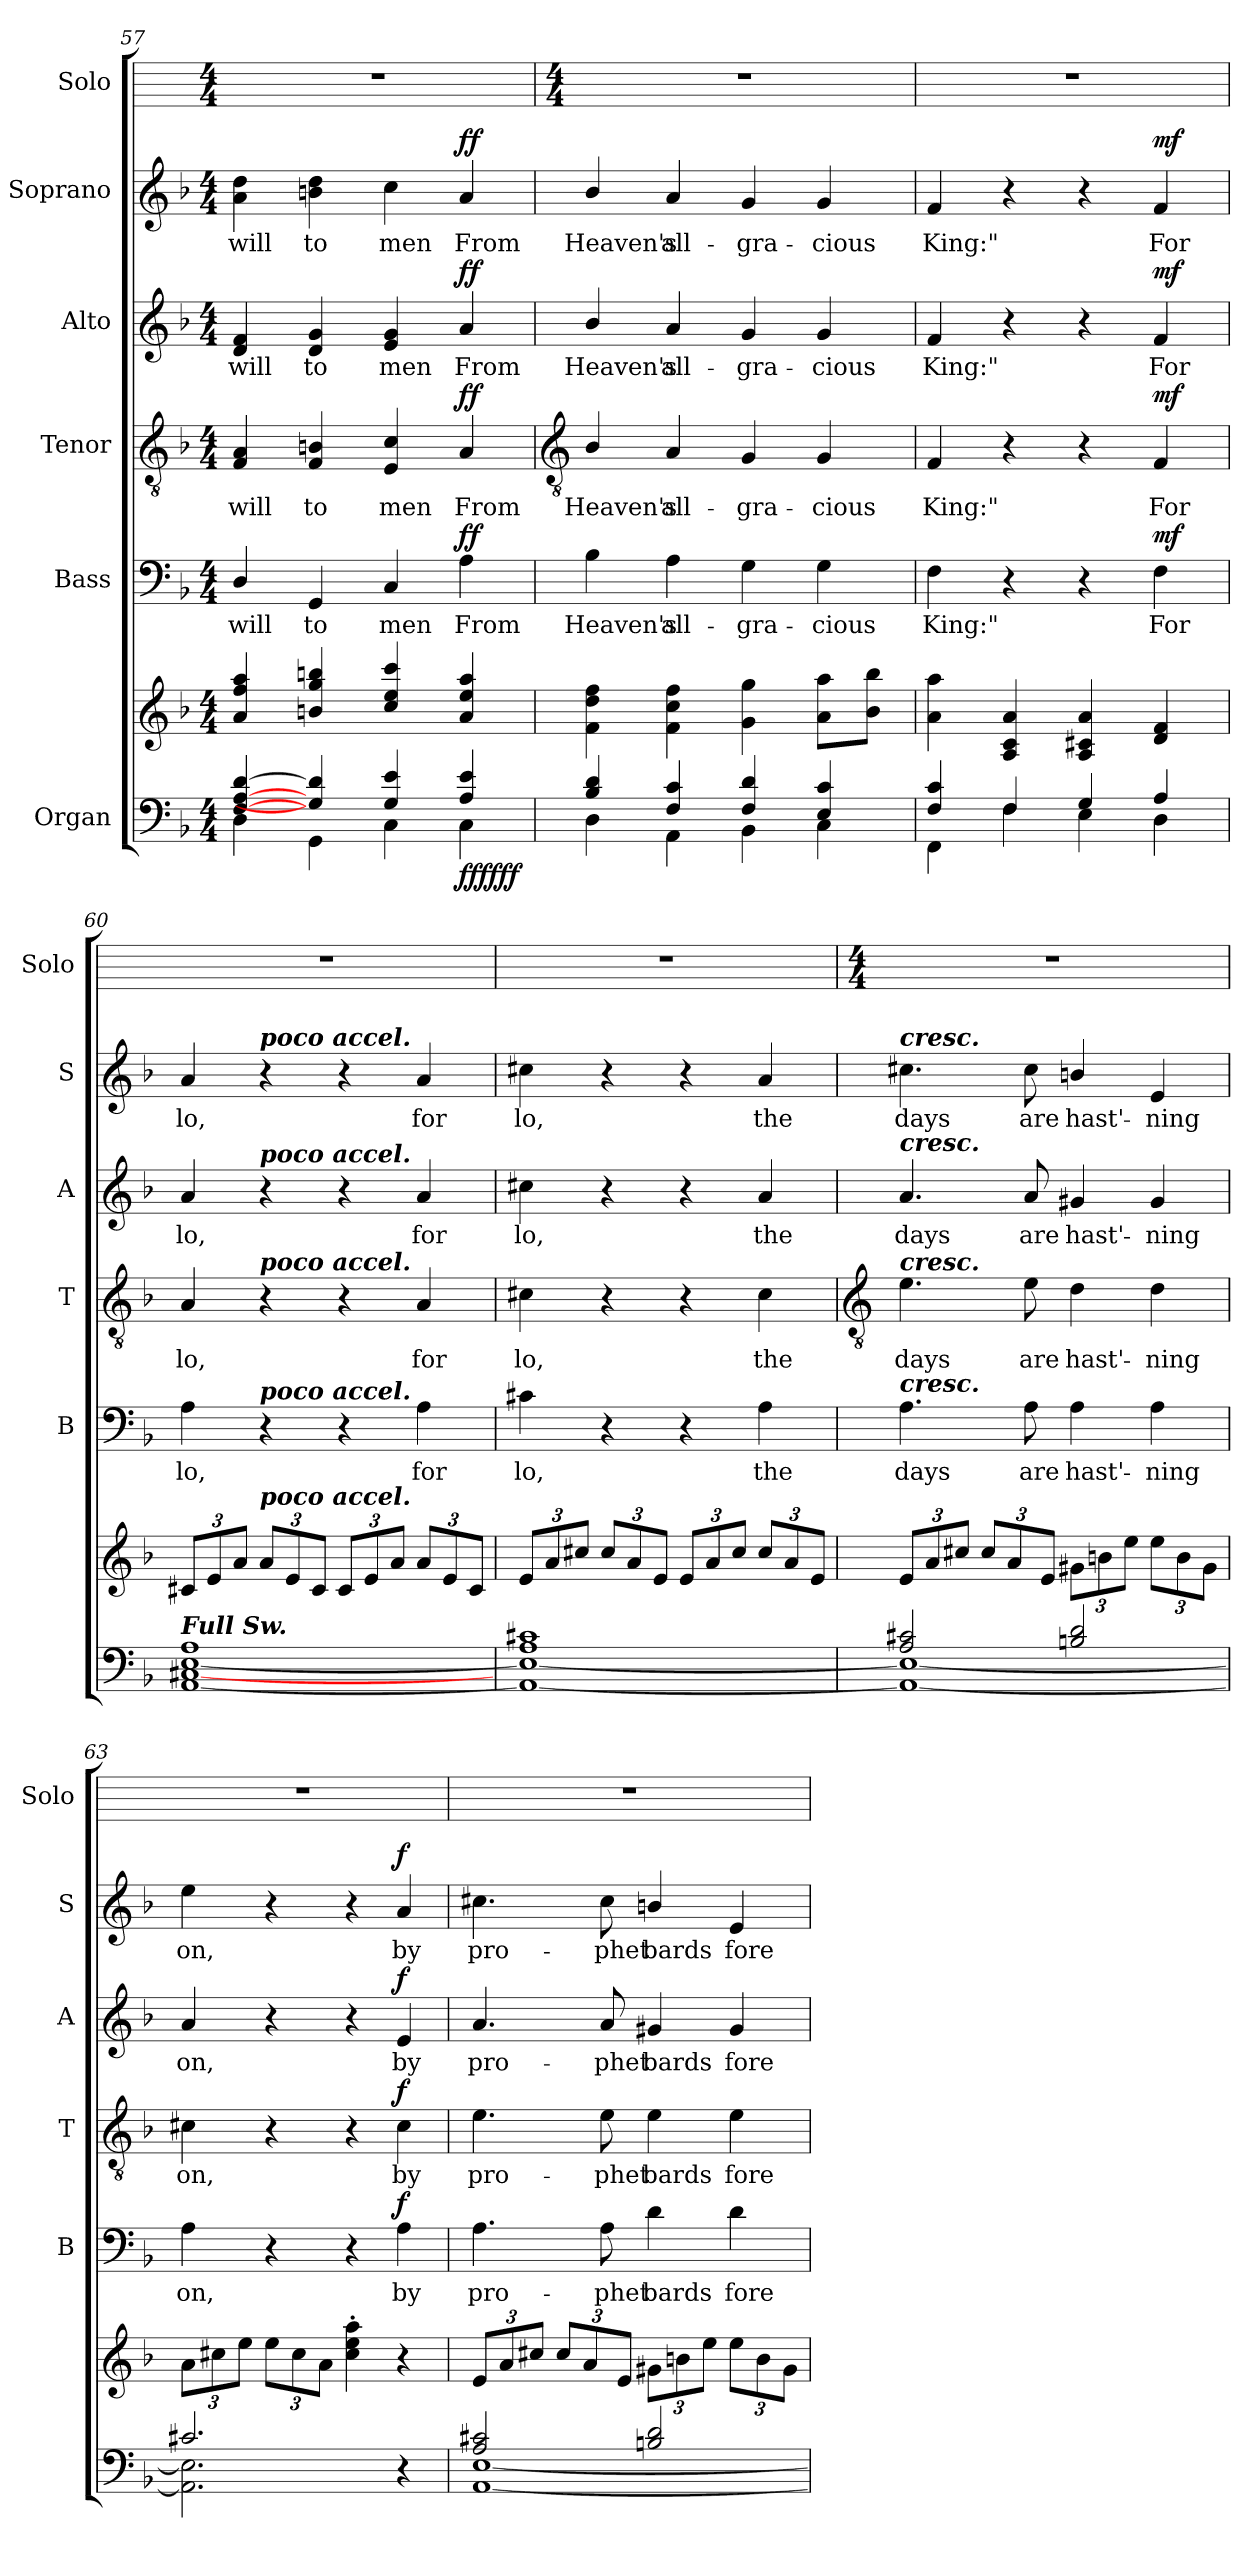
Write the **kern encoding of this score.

**kern	**kern	**dynam	**kern	**text	**dynam	**kern	**text	**dynam	**kern	**text	**dynam	**kern	**text	**dynam	**kern
*part6	*part6	*part6	*part5	*part5	*part5	*part4	*part4	*part4	*part3	*part3	*part3	*part2	*part2	*part2	*part1
*staff7	*staff6	*staff6/7	*staff5	*staff5	*staff5	*staff4	*staff4	*staff4	*staff3	*staff3	*staff3	*staff2	*staff2	*staff2	*staff1
*I"Organ	*	*	*I"Bass	*	*	*I"Tenor	*	*	*I"Alto	*	*	*I"Soprano	*	*	*I"Solo
*	*	*	*I'B	*	*	*I'T	*	*	*I'A	*	*	*I'S	*	*	*I'Solo
*clefF4	*clefG2	*	*clefF4	*	*	*clefGv2	*	*	*clefG2	*	*	*clefG2	*	*	*
*k[b-]	*k[b-]	*	*k[b-]	*	*	*k[b-]	*	*	*k[b-]	*	*	*k[b-]	*	*	*
*F:	*F:	*	*F:	*	*	*F:	*	*	*F:	*	*	*F:	*	*	*
*M4/4	*M4/4	*	*M4/4	*	*	*M4/4	*	*	*M4/4	*	*	*M4/4	*	*	*M4/4
=57	=57	=57	=57	=57	=57	=57	=57	=57	=57	=57	=57	=57	=57	=57	=57
*^	*^	*	*	*	*	*	*	*	*	*	*	*	*	*	*
!	!	!	!	!	!	!LO:LY:b	!	!	!LO:LY:b	!	!	!LO:LY:b	!	!	!LO:LY:b	!	!
[4F/ [4A/ [4d/	4D\	4a 4ff 4aa	1ryy	.	4D/	-will	.	4F 4A	-will	.	4d 4f	-will	.	4a 4dd	-will	.	1r
!	!	!	!	!	!	!LO:LY:b	!	!	!LO:LY:b	!	!	!LO:LY:b	!	!	!LO:LY:b	!	!
4G/] 4d/]	4GG\	4bn 4gg 4bbn	.	.	4GG	to	.	4F 4Bn	to	.	4d 4g	to	.	4bn 4dd	to	.	.
!	!	!	!	!	!	!LO:LY:b	!	!	!LO:LY:b	!	!	!LO:LY:b	!	!	!LO:LY:b	!	!
4G/ 4e/	4C\	4cc 4ee 4ccc	.	.	4C	men	.	4E 4c	men	.	4e 4g	men	.	4cc	men	.	.
!	!	!	!	!LO:DY:b=2	!	!LO:LY:b	!	!	!LO:LY:b	!	!	!LO:LY:b	!	!	!LO:LY:b	!	!
!	!	!	!	!LO:DY:n=1:b=2	!	!	!	!	!	!	!	!	!	!	!	!	!
!	!	!	!	!LO:DY:n=2:b	!	!	!LO:DY:b	!	!	!LO:DY:b	!	!	!LO:DY:b	!	!	!LO:DY:b	!
4A/ 4e/	4C\	4a 4ee 4aa	.	ff ff ff	4A	From	ff	4A	From	ff	4a	From	ff	4a	From	ff	.
*	*	*v	*v	*	*	*	*	*	*	*	*	*	*	*	*	*	*
!!LO:LB:g=z
=58	=58	=58	=58	=58	=58	=58	=58	=58	=58	=58	=58	=58	=58	=58	=58	=58
*	*	*	*	*	*	*	*clefGv2	*	*	*	*	*	*	*	*	*
*	*	*	*	*	*	*	*	*	*	*	*	*	*	*	*	*M4/4
!	!	!	!	!	!LO:LY:b	!	!	!LO:LY:b	!	!	!LO:LY:b	!	!	!LO:LY:b	!	!
4B-/ 4d/	4D\	4f 4dd 4ff	.	4B-	Heaven's	.	4B-/	Heaven's	.	4b-/	Heaven's	.	4b-/	Heaven's	.	1r
!	!	!	!	!	!LO:LY:b	!	!	!LO:LY:b	!	!	!LO:LY:b	!	!	!LO:LY:b	!	!
4F/ 4c/	4AA\	4f 4cc 4ff	.	4A	all-	.	4A	all-	.	4a	all-	.	4a	all-	.	.
!	!	!	!	!	!LO:LY:b	!	!	!LO:LY:b	!	!	!LO:LY:b	!	!	!LO:LY:b	!	!
4F/ 4d/	4BB-\	4g 4gg	.	4G	-gra-	.	4G	-gra-	.	4g	-gra-	.	4g	-gra-	.	.
!	!	!	!	!	!LO:LY:b	!	!	!LO:LY:b	!	!	!LO:LY:b	!	!	!LO:LY:b	!	!
4E/ 4c/	4C\	8a 8aaL	.	4G	-cious	.	4G	-cious	.	4g	-cious	.	4g	-cious	.	.
.	.	8b- 8bb-J	.	.	.	.	.	.	.	.	.	.	.	.	.	.
=59	=59	=59	=59	=59	=59	=59	=59	=59	=59	=59	=59	=59	=59	=59	=59	=59
!	!	!	!	!	!LO:LY:b	!	!	!LO:LY:b	!	!	!LO:LY:b	!	!	!LO:LY:b	!	!
4F/ 4c/	4FF\	4a 4aa	.	4F	King:"	.	4F	King:"	.	4f	King:"	.	4f	King:"	.	1r
!	!	!	!LO:DY:b=2	!	!	!	!	!	!	!	!	!	!	!	!	!
!	!	!	!LO:DY:n=1:b=2	!	!	!	!	!	!	!	!	!	!	!	!	!
!	!	!	!LO:DY:n=2:b	!	!	!	!	!	!	!	!	!	!	!	!	!
4F/	4F\	4A 4c 4a	mf mf mf	4r	.	.	4r	.	.	4r	.	.	4r	.	.	.
4G/	4E\	4A 4c#X 4a	.	4r	.	.	4r	.	.	4r	.	.	4r	.	.	.
!	!	!	!	!	!LO:LY:b	!LO:DY:b	!	!LO:LY:b	!LO:DY:b	!	!LO:LY:b	!LO:DY:b	!	!LO:LY:b	!LO:DY:b	!
4A/	4D\	4d 4f	.	4F	For	mf	4F	For	mf	4f	For	mf	4f	For	mf	.
=60	=60	=60	=60	=60	=60	=60	=60	=60	=60	=60	=60	=60	=60	=60	=60	=60
!LO:TX:a:Bi:t=Full Sw.	!	!	!	!	!	!	!	!	!	!	!	!	!	!	!	!
!	!	!	!	!	!LO:LY:b	!	!	!LO:LY:b	!	!	!LO:LY:b	!	!	!LO:LY:b	!	!
1A/	[1AA\ [1C#X\ [1E\	12c#XL	.	4A	lo,	.	4A	lo,	.	4a	lo,	.	4a	lo,	.	1r
.	.	12e	.	.	.	.	.	.	.	.	.	.	.	.	.	.
.	.	12aJ	.	.	.	.	.	.	.	.	.	.	.	.	.	.
!	!	!	!	!	!	!	!	!	!	!	!	!	!LO:TX:a:Bi:t=poco accel.	!	!	!
!	!	!	!	!	!	!	!	!	!	!LO:TX:a:Bi:t=poco accel.	!	!	!	!	!	!
!	!	!	!	!	!	!	!LO:TX:a:Bi:t=poco accel.	!	!	!	!	!	!	!	!	!
!	!	!	!	!LO:TX:a:Bi:t=poco accel.	!	!	!	!	!	!	!	!	!	!	!	!
!	!	!LO:TX:a:Bi:t=poco accel.	!	!	!	!	!	!	!	!	!	!	!	!	!	!
.	.	12aL	.	4r	.	.	4r	.	.	4r	.	.	4r	.	.	.
.	.	12e	.	.	.	.	.	.	.	.	.	.	.	.	.	.
.	.	12c#J	.	.	.	.	.	.	.	.	.	.	.	.	.	.
.	.	12c#L	.	4r	.	.	4r	.	.	4r	.	.	4r	.	.	.
.	.	12e	.	.	.	.	.	.	.	.	.	.	.	.	.	.
.	.	12aJ	.	.	.	.	.	.	.	.	.	.	.	.	.	.
!	!	!	!	!	!LO:LY:b	!	!	!LO:LY:b	!	!	!LO:LY:b	!	!	!LO:LY:b	!	!
.	.	12aL	.	4A	for	.	4A	for	.	4a	for	.	4a	for	.	.
.	.	12e	.	.	.	.	.	.	.	.	.	.	.	.	.	.
.	.	12c#J	.	.	.	.	.	.	.	.	.	.	.	.	.	.
=61	=61	=61	=61	=61	=61	=61	=61	=61	=61	=61	=61	=61	=61	=61	=61	=61
!	!	!	!	!	!LO:LY:b	!	!	!LO:LY:b	!	!	!LO:LY:b	!	!	!LO:LY:b	!	!
1A/ 1c#X/	1AA\_ 1E\_	12eL	.	4c#X	lo,	.	4c#X	lo,	.	4cc#X	lo,	.	4cc#X	lo,	.	1r
.	.	12a	.	.	.	.	.	.	.	.	.	.	.	.	.	.
.	.	12cc#XJ	.	.	.	.	.	.	.	.	.	.	.	.	.	.
.	.	12cc#L	.	4r	.	.	4r	.	.	4r	.	.	4r	.	.	.
.	.	12a	.	.	.	.	.	.	.	.	.	.	.	.	.	.
.	.	12eJ	.	.	.	.	.	.	.	.	.	.	.	.	.	.
.	.	12eL	.	4r	.	.	4r	.	.	4r	.	.	4r	.	.	.
.	.	12a	.	.	.	.	.	.	.	.	.	.	.	.	.	.
.	.	12cc#J	.	.	.	.	.	.	.	.	.	.	.	.	.	.
!	!	!	!	!	!LO:LY:b	!	!	!LO:LY:b	!	!	!LO:LY:b	!	!	!LO:LY:b	!	!
.	.	12cc#L	.	4A	the	.	4c#	the	.	4a	the	.	4a	the	.	.
.	.	12a	.	.	.	.	.	.	.	.	.	.	.	.	.	.
.	.	12eJ	.	.	.	.	.	.	.	.	.	.	.	.	.	.
!!LO:LB:g=z
=62	=62	=62	=62	=62	=62	=62	=62	=62	=62	=62	=62	=62	=62	=62	=62	=62
*	*	*	*	*	*	*	*clefGv2	*	*	*	*	*	*	*	*	*
*	*	*	*	*	*	*	*	*	*	*	*	*	*	*	*	*M4/4
!	!	!	!	!	!	!	!	!	!	!	!	!	!LO:TX:a:Bi:t=cresc.	!	!	!
!	!	!	!	!	!	!	!	!	!	!LO:TX:a:Bi:t=cresc.	!	!	!	!	!	!
!	!	!	!	!	!	!	!LO:TX:a:Bi:t=cresc.	!	!	!	!	!	!	!	!	!
!	!	!	!	!LO:TX:a:Bi:t=cresc.	!	!	!	!	!	!	!	!	!	!	!	!
!	!	!	!	!	!LO:LY:b	!	!	!LO:LY:b	!	!	!LO:LY:b	!	!	!LO:LY:b	!	!
2A/ 2c#X/	1AA\_ 1E\_	12eL	.	4.A	days	.	4.e	days	.	4.a	days	.	4.cc#X	days	.	1r
.	.	12a	.	.	.	.	.	.	.	.	.	.	.	.	.	.
.	.	12cc#XJ	.	.	.	.	.	.	.	.	.	.	.	.	.	.
.	.	12cc#L	.	.	.	.	.	.	.	.	.	.	.	.	.	.
.	.	12a	.	.	.	.	.	.	.	.	.	.	.	.	.	.
!	!	!	!	!	!LO:LY:b	!	!	!LO:LY:b	!	!	!LO:LY:b	!	!	!LO:LY:b	!	!
.	.	.	.	8A	are	.	8e	are	.	8a	are	.	8cc#	are	.	.
.	.	12eJ	.	.	.	.	.	.	.	.	.	.	.	.	.	.
!	!	!	!	!	!LO:LY:b	!	!	!LO:LY:b	!	!	!LO:LY:b	!	!	!LO:LY:b	!	!
2Bn/ 2d/	.	12g#XL	.	4A\	hast'-	.	4d\	hast'-	.	4g#X/	hast'-	.	4bn/	hast'-	.	.
.	.	12bn	.	.	.	.	.	.	.	.	.	.	.	.	.	.
.	.	12eeJ	.	.	.	.	.	.	.	.	.	.	.	.	.	.
!	!	!	!	!	!LO:LY:b	!	!	!LO:LY:b	!	!	!LO:LY:b	!	!	!LO:LY:b	!	!
.	.	12eeL	.	4A	-ning	.	4d	-ning	.	4g#	-ning	.	4e	-ning	.	.
.	.	12b	.	.	.	.	.	.	.	.	.	.	.	.	.	.
.	.	12g#J	.	.	.	.	.	.	.	.	.	.	.	.	.	.
=63	=63	=63	=63	=63	=63	=63	=63	=63	=63	=63	=63	=63	=63	=63	=63	=63
!	!	!	!	!	!LO:LY:b	!	!	!LO:LY:b	!	!	!LO:LY:b	!	!	!LO:LY:b	!	!
2.c#X/	2.AA\] 2.E\]	12aL	.	4A	on,	.	4c#X	on,	.	4a	on,	.	4ee	on,	.	1r
.	.	12cc#X	.	.	.	.	.	.	.	.	.	.	.	.	.	.
.	.	12eeJ	.	.	.	.	.	.	.	.	.	.	.	.	.	.
.	.	12eeL	.	4r	.	.	4r	.	.	4r	.	.	4r	.	.	.
.	.	12cc#	.	.	.	.	.	.	.	.	.	.	.	.	.	.
.	.	12aJ	.	.	.	.	.	.	.	.	.	.	.	.	.	.
.	.	4cc#' 4ee' 4aa'	.	4r	.	.	4r	.	.	4r	.	.	4r	.	.	.
!	!	!	!	!	!LO:LY:b	!LO:DY:b	!	!LO:LY:b	!LO:DY:b	!	!LO:LY:b	!LO:DY:b	!	!LO:LY:b	!LO:DY:b	!
4ryy	4r	4r	.	4A	by	f	4c#	by	f	4e	by	f	4a	by	f	.
=64	=64	=64	=64	=64	=64	=64	=64	=64	=64	=64	=64	=64	=64	=64	=64	=64
!	!	!	!	!	!LO:LY:b	!	!	!LO:LY:b	!	!	!LO:LY:b	!	!	!LO:LY:b	!	!
2A/ 2c#X/	[1AA\ [1E\	12eL	.	4.A	pro-	.	4.e	pro-	.	4.a	pro-	.	4.cc#X	pro-	.	1r
.	.	12a	.	.	.	.	.	.	.	.	.	.	.	.	.	.
.	.	12cc#XJ	.	.	.	.	.	.	.	.	.	.	.	.	.	.
.	.	12cc#L	.	.	.	.	.	.	.	.	.	.	.	.	.	.
.	.	12a	.	.	.	.	.	.	.	.	.	.	.	.	.	.
!	!	!	!	!	!LO:LY:b	!	!	!LO:LY:b	!	!	!LO:LY:b	!	!	!LO:LY:b	!	!
.	.	.	.	8A	-phet	.	8e	-phet	.	8a	-phet	.	8cc#	-phet	.	.
.	.	12eJ	.	.	.	.	.	.	.	.	.	.	.	.	.	.
!	!	!	!	!	!LO:LY:b	!	!	!LO:LY:b	!	!	!LO:LY:b	!	!	!LO:LY:b	!	!
2Bn/ 2d/	.	12g#XL	.	4d\	bards	.	4e\	bards	.	4g#X/	bards	.	4bn/	bards	.	.
.	.	12bn	.	.	.	.	.	.	.	.	.	.	.	.	.	.
.	.	12eeJ	.	.	.	.	.	.	.	.	.	.	.	.	.	.
!	!	!	!	!	!LO:LY:b	!	!	!LO:LY:b	!	!	!LO:LY:b	!	!	!LO:LY:b	!	!
.	.	12eeL	.	4d\	fore-	.	4e	fore-	.	4g#	fore-	.	4e	fore-	.	.
.	.	12b	.	.	.	.	.	.	.	.	.	.	.	.	.	.
.	.	12g#J	.	.	.	.	.	.	.	.	.	.	.	.	.	.
*v	*v	*	*	*	*	*	*	*	*	*	*	*	*	*	*	*
=	=	=	=	=	=	=	=	=	=	=	=	=	=	=	=
*-	*-	*-	*-	*-	*-	*-	*-	*-	*-	*-	*-	*-	*-	*-	*-
